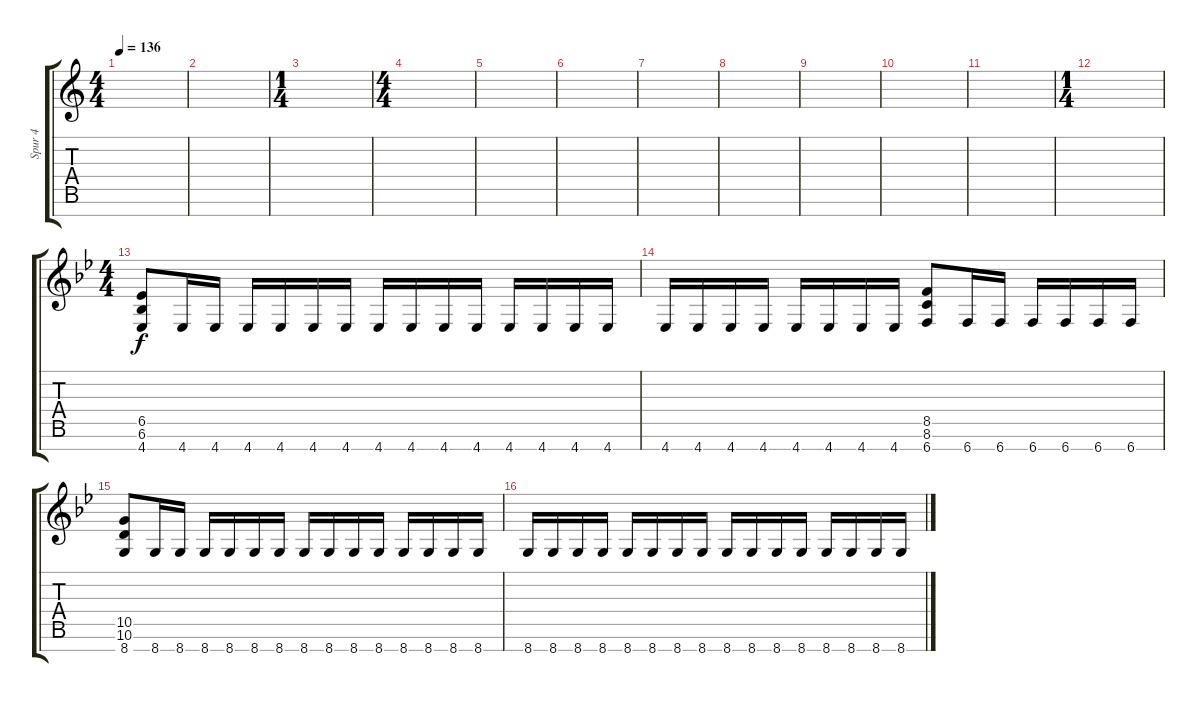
\track ("Spur 4" "Spur 4") {instrument distortionguitar}
\staff {score tabs}
\tuning (E4 B3 G3 D3 A2 E2 B1) {hide}
\ts (4 4)
\tempo 136
\clef g2
\ks c
|
|
\ts (1 4)
|
\ts (4 4)
|
|
|
|
|
|
|
|
\ts (1 4)
|
\ts (4 4)
\ks bb
(6.5 6.6 4.7).8 4.7.16 4.7.16 4.7.16 4.7.16 4.7.16 4.7.16 4.7.16 4.7.16 4.7.16 4.7.16 4.7.16 4.7.16 4.7.16 4.7.16 |
4.7.16 4.7.16 4.7.16 4.7.16 4.7.16 4.7.16 4.7.16 4.7.16 (8.5 8.6 6.7).8 6.7.16 6.7.16 6.7.16 6.7.16 6.7.16 6.7.16 |
(10.5 10.6 8.7).8 8.7.16 8.7.16 8.7.16 8.7.16 8.7.16 8.7.16 8.7.16 8.7.16 8.7.16 8.7.16 8.7.16 8.7.16 8.7.16 8.7.16 |
8.7.16 8.7.16 8.7.16 8.7.16 8.7.16 8.7.16 8.7.16 8.7.16 8.7.16 8.7.16 8.7.16 8.7.16 8.7.16 8.7.16 8.7.16 8.7.16
